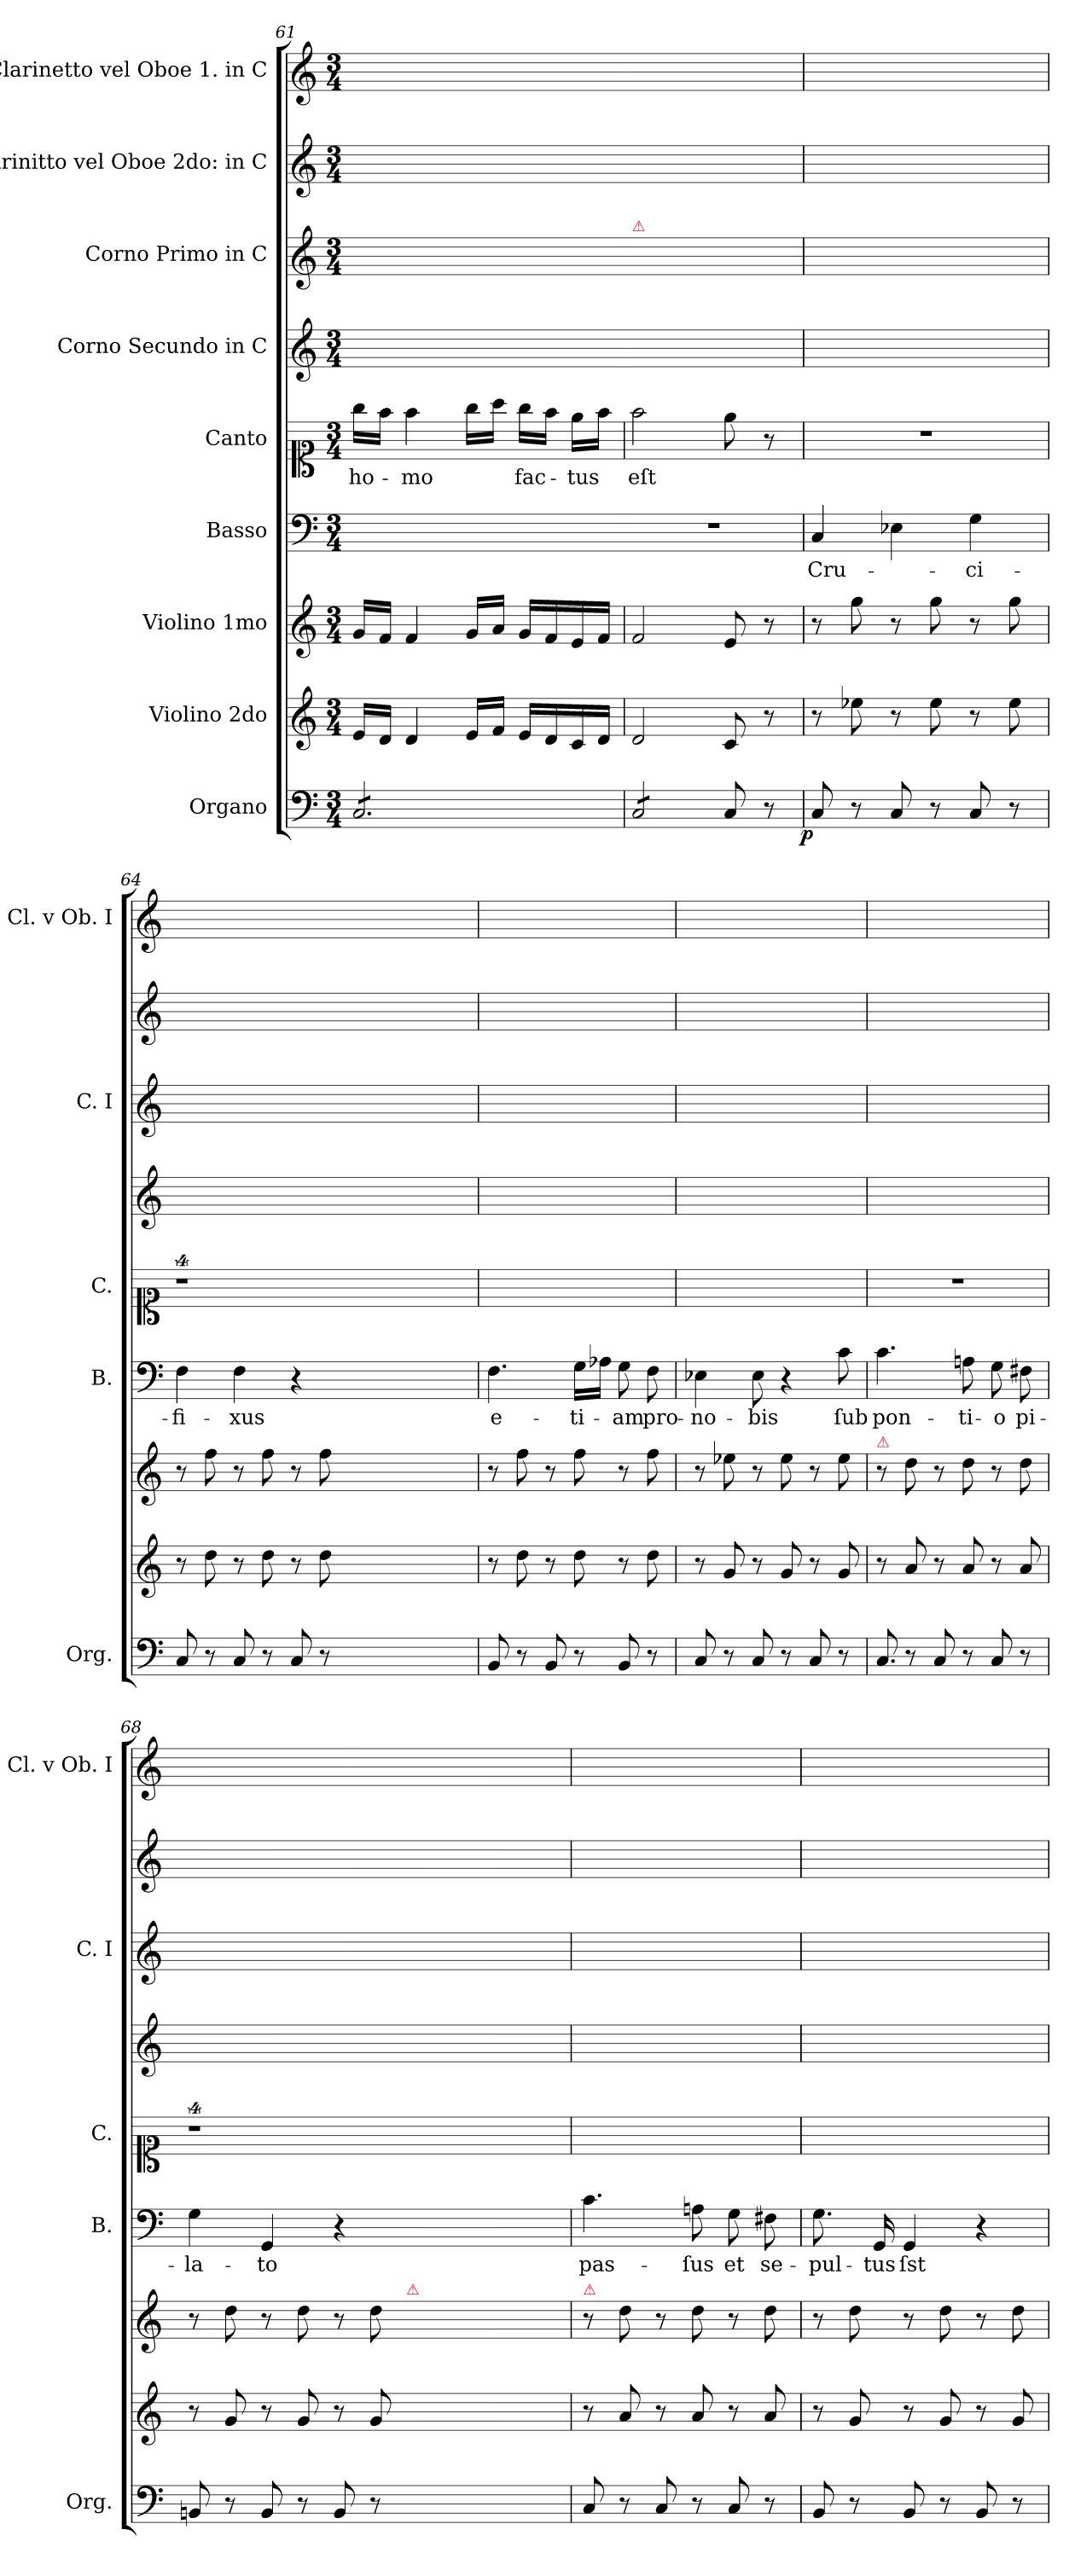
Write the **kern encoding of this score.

**kern	**dynam	**kern	**kern	**kern	**text	**kern	**text	**kern	**kern	**kern	**kern
*part9	*part9	*part8	*part7	*part6	*part6	*part5	*part5	*part4	*part3	*part2	*part1
*staff9	*staff9	*staff8	*staff7	*staff6	*staff6	*staff5	*staff5	*staff4	*staff3	*staff2	*staff1
*I"Organo	*	*I"Violino 2do	*I"Violino 1mo	*I"Basso	*	*I"Canto	*	*I"Corno Secundo in C	*I"Corno Primo in C	*I"Clarinitto vel Oboe 2do: in C	*I"Clarinetto vel Oboe 1. in C
*I'Org.	*	*	*	*I'B.	*	*I'C.	*	*	*I'C. I	*	*I'Cl. v Ob. I
*clefF4	*	*clefG2	*clefG2	*clefF4	*	*clefC1	*	*clefG2	*clefG2	*clefG2	*clefG2
*k[]	*	*k[]	*k[]	*k[]	*	*k[]	*	*k[]	*k[]	*k[]	*k[]
*M3/4	*	*M3/4	*M3/4	*M3/4	*	*M3/4	*	*M3/4	*M3/4	*M3/4	*M3/4
=61	=61	=61	=61	=61	=61	=61	=61	=61	=61	=61	=61
*tremolo	*	*	*	*	*	*	*	*	*	*	*
8C/L	.	16e/LL	16g/LL	2.ryy	.	16gg\LL	ho-	2.ryy	2.ryy	2.ryy	2.ryy
.	.	16d/JJ	16f/JJ	.	.	16ff\JJ	.	.	.	.	.
8C/	.	4d/	4f/	.	.	4ff\	-mo	.	.	.	.
8C/	.	.	.	.	.	.	.	.	.	.	.
8C/	.	16e/LL	16g/LL	.	.	16gg\LL	.	.	.	.	.
.	.	16f/JJ	16a/JJ	.	.	16aa\JJ	.	.	.	.	.
8C/	.	16e/LL	16g/LL	.	.	16gg\LL	fac-	.	.	.	.
.	.	16d/	16f/	.	.	16ff\JJ	.	.	.	.	.
8C/J	.	16c/	16e/	.	.	16ee\LL	-tus	.	.	.	.
.	.	16d/JJ	16f/JJ	.	.	16ff\JJ	.	.	.	.	.
=62	=62	=62	=62	=62	=62	=62	=62	=62	=62||	=62	=62
!	!	!	!	!	!	!	!	!	!LO:TX:a:color=crimson:t=⚠	!	!
8C/L	.	2d/	2f/	2.r	.	2ff\	eſt	2.ryy	2.ryy	2.ryy	2.ryy
8C/	.	.	.	.	.	.	.	.	.	.	.
8C/	.	.	.	.	.	.	.	.	.	.	.
8C/J	.	.	.	.	.	.	.	.	.	.	.
*Xtremolo	*	*	*	*	*	*	*	*	*	*	*
8C/	.	8c/	8e/	.	.	8ee\	.	.	.	.	.
8r	.	8r	8r	.	.	8r	.	.	.	.	.
=63	=63	=63	=63	=63	=63	=63	=63	=63	=63	=63	=63
!	!LO:DY:b:rj	!	!	!	!	!	!	!	!	!	!
8C/	p.	8r	8r	4C/	Cru-	2.r	.	2.ryy	2.ryy	2.ryy	2.ryy
8r	.	8ee-X\	8gg\	.	.	.	.	.	.	.	.
8C/	.	8r	8r	4E-X\	.	.	.	.	.	.	.
8r	.	8ee-\	8gg\	.	.	.	.	.	.	.	.
8C/	.	8r	8r	4G\	-ci-	.	.	.	.	.	.
8r	.	8ee-\	8gg\	.	.	.	.	.	.	.	.
=64	=64	=64	=64	=64	=64	=64	=64	=64	=64	=64	=64
8C/	.	8r	8r	4F\	-fi-	4%9r	.	2.ryy	2.ryy	2.ryy	2.ryy
8r	.	8dd\	8ff\	.	.	.	.	.	.	.	.
8C/	.	8r	8r	4F\	-xus	.	.	.	.	.	.
8r	.	8dd\	8ff\	.	.	.	.	.	.	.	.
8C/	.	8r	8r	4r	.	.	.	.	.	.	.
8r	.	8dd\	8ff\	.	.	.	.	.	.	.	.
1.ryy	.	1.ryy	1.ryy	1.ryy	.	.	.	1.ryy	1.ryy	1.ryy	1.ryy
=65	=65	=65	=65	=65	=65	=65	=65	=65	=65	=65	=65
8BB/	.	8r	8r	4.F\	e-	2.ryy	.	2.ryy	2.ryy	2.ryy	2.ryy
8r	.	8dd\	8ff\	.	.	.	.	.	.	.	.
8BB/	.	8r	8r	.	.	.	.	.	.	.	.
8r	.	8dd\	8ff\	16G\LL	-ti-	.	.	.	.	.	.
.	.	.	.	16A-X\JJ	.	.	.	.	.	.	.
8BB/	.	8r	8r	8G\	-am	.	.	.	.	.	.
8r	.	8dd\	8ff\	8F\	pro-	.	.	.	.	.	.
=66	=66	=66	=66	=66	=66	=66	=66	=66	=66	=66	=66
8C/	.	8r	8r	4E-X\	-no-	2.ryy	.	2.ryy	2.ryy	2.ryy	2.ryy
8r	.	8g/	8ee-X\	.	.	.	.	.	.	.	.
8C/	.	8r	8r	8E-\	-bis	.	.	.	.	.	.
8r	.	8g/	8ee-\	4r	.	.	.	.	.	.	.
8C/	.	8r	8r	.	.	.	.	.	.	.	.
8r	.	8g/	8ee-\	8c\	ſub	.	.	.	.	.	.
=67	=67	=67	=67	=67	=67	=67	=67	=67	=67	=67	=67
!	!	!	!LO:TX:a:color=crimson:t=⚠	!	!	!	!	!	!	!	!
!LO:N:vis=8.	!	!	!	!	!	!	!	!	!	!	!
8C/	.	8r	8r	4.c\	pon-	2.r	.	2.ryy	2.ryy	2.ryy	2.ryy
8r	.	8a/	8dd\	.	.	.	.	.	.	.	.
8C/	.	8r	8r	.	.	.	.	.	.	.	.
8r	.	8a/	8dd\	8An\	-ti-	.	.	.	.	.	.
8C/	.	8r	8r	8G\	-o	.	.	.	.	.	.
8r	.	8a/	8dd\	8F#X\	pi-	.	.	.	.	.	.
=68	=68	=68	=68	=68	=68	=68	=68	=68	=68	=68	=68
8BBn/	.	8r	8r	4G\	-la-	4%9r	.	2.ryy	2.ryy	2.ryy	2.ryy
8r	.	8g/	8dd\	.	.	.	.	.	.	.	.
8BB/	.	8r	8r	4GG/	-to	.	.	.	.	.	.
8r	.	8g/	8dd\	.	.	.	.	.	.	.	.
8BB/	.	8r	8r	4r	.	.	.	.	.	.	.
8r	.	8g/	8dd\	.	.	.	.	.	.	.	.
!	!	!	!LO:TX:a:color=crimson:t=⚠	!	!	!	!	!	!	!	!
1.ryy	.	1.ryy	1.ryy	1.ryy	.	.	.	1.ryy	1.ryy	1.ryy	1.ryy
=69	=69	=69	=69	=69	=69	=69	=69	=69	=69	=69	=69
!	!	!	!LO:TX:a:color=crimson:t=⚠	!	!	!	!	!	!	!	!
8C/	.	8r	8r	4.c\	pas-	2.ryy	.	2.ryy	2.ryy	2.ryy	2.ryy
8r	.	8a/	8dd\	.	.	.	.	.	.	.	.
8C/	.	8r	8r	.	.	.	.	.	.	.	.
8r	.	8a/	8dd\	8An\	-ſus	.	.	.	.	.	.
8C/	.	8r	8r	8G\	et	.	.	.	.	.	.
8r	.	8a/	8dd\	8F#X\	se-	.	.	.	.	.	.
=70	=70	=70	=70	=70	=70	=70	=70	=70	=70	=70	=70
8BB/	.	8r	8r	8.G\	-pul-	2.ryy	.	2.ryy	2.ryy	2.ryy	2.ryy
8r	.	8g/	8dd\	.	.	.	.	.	.	.	.
.	.	.	.	16GG/	-tus	.	.	.	.	.	.
8BB/	.	8r	8r	4GG/	ſst	.	.	.	.	.	.
8r	.	8g/	8dd\	.	.	.	.	.	.	.	.
8BB/	.	8r	8r	4r	.	.	.	.	.	.	.
8r	.	8g/	8dd\	.	.	.	.	.	.	.	.
=	=	=	=	=	=	=	=	=	=	=	=
*-	*-	*-	*-	*-	*-	*-	*-	*-	*-	*-	*-
